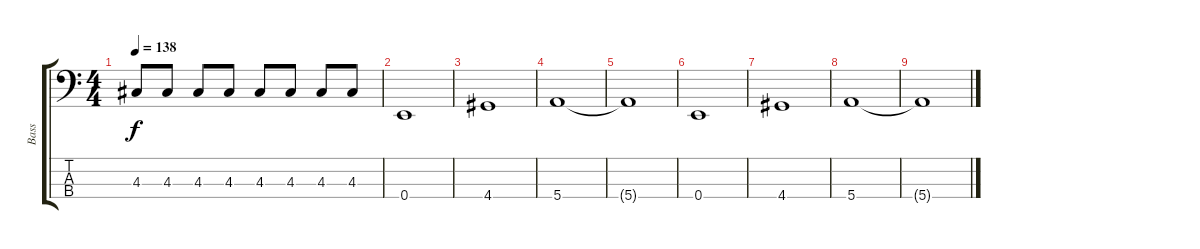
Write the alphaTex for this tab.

\track ("Bass" "Bass") {instrument electricbassfinger}
\staff {score tabs}
\tuning (G2 D2 A1 E1) {hide}
\ts (4 4)
\tempo 138
\clef f4
\ks c
4.3.8{dy f} 4.3.8 4.3.8 4.3.8 4.3.8 4.3.8 4.3.8 4.3.8 |
0.4.1 |
4.4.1 |
5.4.1 |
5.4{t}.1 |
0.4.1 |
4.4.1 |
5.4.1 |
5.4{t}.1
